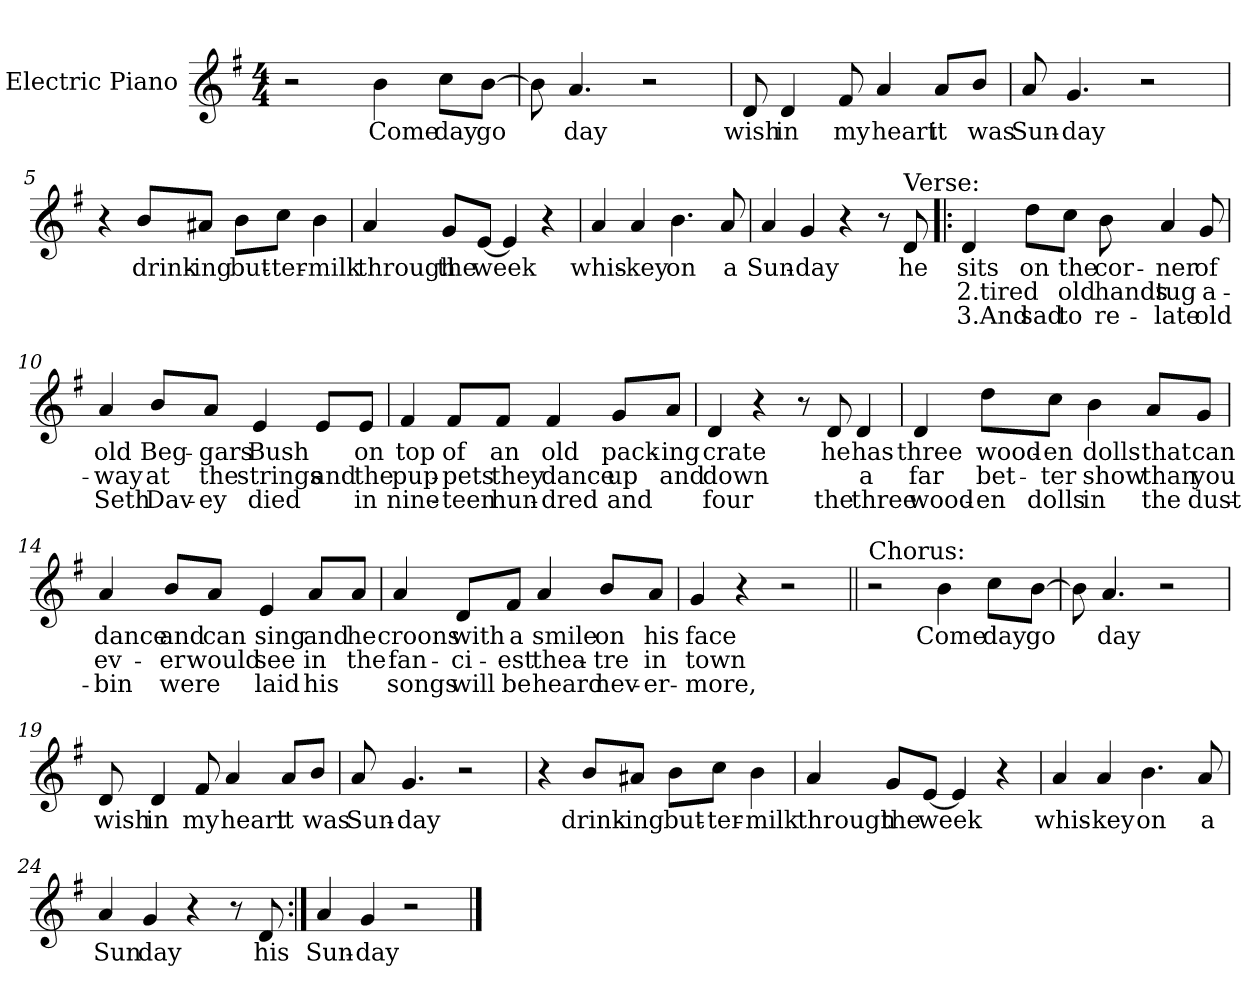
**kern	**text	**text	**text
*part1	*part1	*part1	*part1
*staff1	*staff1	*staff1	*staff1
*I"Electric Piano	*	*	*
*I'E.Pno	*	*	*
*clefG2	*	*	*
*k[f#]	*	*	*
*G:	*	*	*
*M4/4	*	*	*
=1	=1	=1	=1
2r	.	.	.
4b\	Come	.	.
8cc\L	day	.	.
[8b\J	go	.	.
=2	=2	=2	=2
8b\]	.	.	.
4.a/	day	.	.
2r	.	.	.
=3	=3	=3	=3
8d/	wish	.	.
4d/	in	.	.
8f#/	my	.	.
4a/	heart	.	.
8a/L	it	.	.
8b/J	was	.	.
=4	=4	=4	=4
8a/	Sun-	.	.
4.g/	-day	.	.
2r	.	.	.
!!LO:LB:g=z
=5	=5	=5	=5
4r	.	.	.
8b/L	drink-	.	.
8a#X/J	-ing	.	.
8b\L	but-	.	.
8cc\J	-ter-	.	.
4b\	-milk	.	.
=6	=6	=6	=6
4a/	through	.	.
8g/L	the	.	.
[8e/J	week	.	.
4e/]	.	.	.
4r	.	.	.
=7	=7	=7	=7
4a/	whis-	.	.
4a/	-key	.	.
4.b\	on	.	.
8a/	a	.	.
=8	=8	=8	=8
4a/	Sun-	.	.
4g/	-day	.	.
4r	.	.	.
8r	.	.	.
!LO:TX:a:t=Verse&colon;	!	!	!
8d/	he	.	.
!!LO:LB:g=z
=9!|:	=9!|:	=9!|:	=9!|:
4d/	sits	2.tired	3.And
8dd\L	on	.	sad
8cc\J	the	old	to
8b\	cor-	hands	re-
4a/	-ner	tug	-late
8g/	of	a-	old
=10	=10	=10	=10
4a/	old	-way	Seth
8b/L	Beg-	at	Dav-
8a/J	-gars	the	-ey
4e/	Bush	strings	died
8e/L	.	and	.
8e/J	on	the	in
=11	=11	=11	=11
4f#/	top	pup-	nine-
8f#/L	of	-pets	-teen
8f#/J	an	they	hun-
4f#/	old	dance	-dred
8g/L	pack-	up	and
8a/J	-ing	and	.
!!LO:LB:g=z
=12	=12	=12	=12
4d/	crate	down	four
4r	.	.	.
8r	.	.	.
8d/	he	.	the
4d/	has	a	three
=13	=13	=13	=13
4d/	three	far	wood-
8dd\L	wood-	bet-	-en
8cc\J	-en	-ter	dolls
4b\	dolls	show	in
8a/L	that	than	the
8g/J	can	you	dust-
=14	=14	=14	=14
4a/	dance	ev-	-bin
8b/L	and	-er	were
8a/J	can	would	.
4e/	sing	see	laid
8a/L	and	in	his
8a/J	he	the	.
!!LO:LB:g=z
=15	=15	=15	=15
4a/	croons	fan-	songs
8d/L	with	ci-	will
8f#/J	a	-est	be
4a/	smile	thea-	heard
8b/L	on	-tre	nev-
8a/J	his	in	-er-
=16	=16	=16	=16
4g/	face	town	-more,
4r	.	.	.
2r	.	.	.
!!LO:LB:g=z
=17||	=17||	=17||	=17||
!LO:TX:a:t=Chorus&colon;	!	!	!
2r	.	.	.
4b\	Come	.	.
8cc\L	day	.	.
[8b\J	go	.	.
=18	=18	=18	=18
8b\]	.	.	.
4.a/	day	.	.
2r	.	.	.
=19	=19	=19	=19
8d/	wish	.	.
4d/	in	.	.
8f#/	my	.	.
4a/	heart	.	.
8a/L	it	.	.
8b/J	was	.	.
=20	=20	=20	=20
8a/	Sun-	.	.
4.g/	-day	.	.
2r	.	.	.
=21	=21	=21	=21
4r	.	.	.
8b/L	drink-	.	.
8a#X/J	-ing	.	.
8b\L	but-	.	.
8cc\J	-ter-	.	.
4b\	milk	.	.
!!LO:LB:g=z
=22	=22	=22	=22
4a/	through	.	.
8g/L	the	.	.
[8e/J	week	.	.
4e/]	.	.	.
4r	.	.	.
=23	=23	=23	=23
4a/	whis-	.	.
4a/	key	.	.
4.b\	on	.	.
8a/	a	.	.
=24	=24	=24	=24
4a/	Sun	.	.
4g/	day	.	.
4r	.	.	.
8r	.	.	.
8d/	his	.	.
=25:|!	=25:|!	=25:|!	=25:|!
4a/	Sun-	.	.
4g/	-day-	.	.
2r	.	.	.
==	==	==	==
*-	*-	*-	*-
